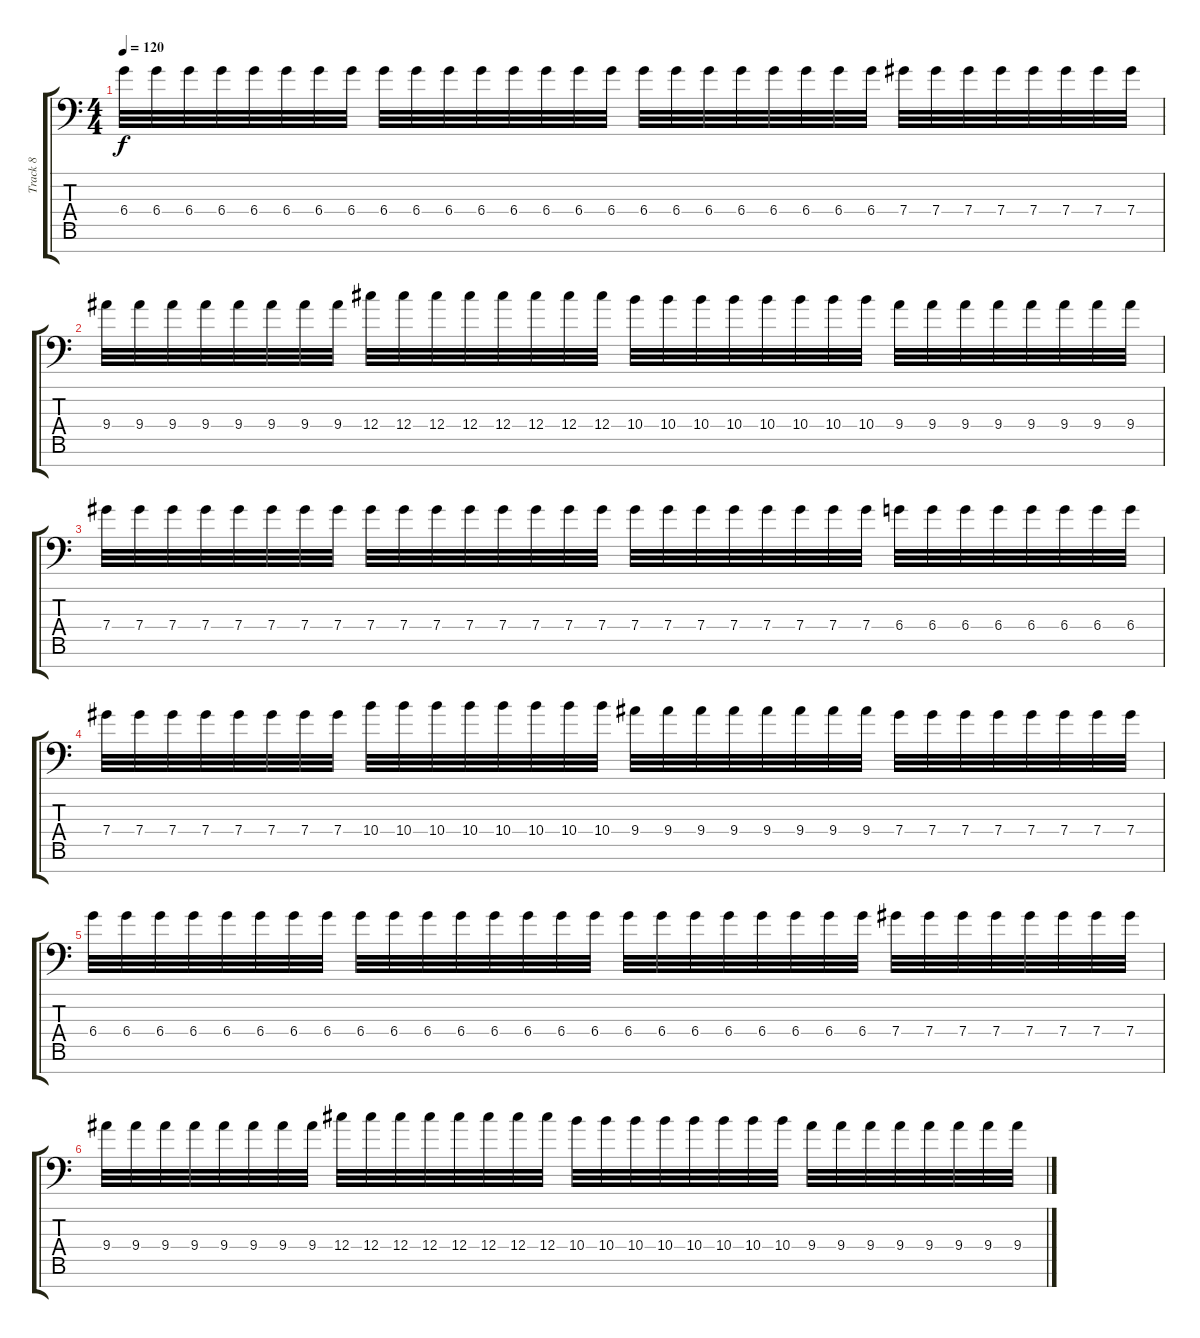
\track ("Track 8" "Track 8") {instrument distortionguitar}
\staff {score tabs}
\tuning (Eb4 Bb3 Gb3 Db3 Ab2 Eb2 Ab1) {hide}
\ts (4 4)
\tempo 120
\clef f4
\ks c
6.4.32{dy f} 6.4.32 6.4.32 6.4.32 6.4.32 6.4.32 6.4.32 6.4.32 6.4.32 6.4.32 6.4.32 6.4.32 6.4.32 6.4.32 6.4.32 6.4.32 6.4.32 6.4.32 6.4.32 6.4.32 6.4.32 6.4.32 6.4.32 6.4.32 7.4.32 7.4.32 7.4.32 7.4.32 7.4.32 7.4.32 7.4.32 7.4.32 |
9.4.32 9.4.32 9.4.32 9.4.32 9.4.32 9.4.32 9.4.32 9.4.32 12.4.32 12.4.32 12.4.32 12.4.32 12.4.32 12.4.32 12.4.32 12.4.32 10.4.32 10.4.32 10.4.32 10.4.32 10.4.32 10.4.32 10.4.32 10.4.32 9.4.32 9.4.32 9.4.32 9.4.32 9.4.32 9.4.32 9.4.32 9.4.32 |
7.4.32 7.4.32 7.4.32 7.4.32 7.4.32 7.4.32 7.4.32 7.4.32 7.4.32 7.4.32 7.4.32 7.4.32 7.4.32 7.4.32 7.4.32 7.4.32 7.4.32 7.4.32 7.4.32 7.4.32 7.4.32 7.4.32 7.4.32 7.4.32 6.4.32 6.4.32 6.4.32 6.4.32 6.4.32 6.4.32 6.4.32 6.4.32 |
7.4.32 7.4.32 7.4.32 7.4.32 7.4.32 7.4.32 7.4.32 7.4.32 10.4.32 10.4.32 10.4.32 10.4.32 10.4.32 10.4.32 10.4.32 10.4.32 9.4.32 9.4.32 9.4.32 9.4.32 9.4.32 9.4.32 9.4.32 9.4.32 7.4.32 7.4.32 7.4.32 7.4.32 7.4.32 7.4.32 7.4.32 7.4.32 |
6.4.32 6.4.32 6.4.32 6.4.32 6.4.32 6.4.32 6.4.32 6.4.32 6.4.32 6.4.32 6.4.32 6.4.32 6.4.32 6.4.32 6.4.32 6.4.32 6.4.32 6.4.32 6.4.32 6.4.32 6.4.32 6.4.32 6.4.32 6.4.32 7.4.32 7.4.32 7.4.32 7.4.32 7.4.32 7.4.32 7.4.32 7.4.32 |
9.4.32 9.4.32 9.4.32 9.4.32 9.4.32 9.4.32 9.4.32 9.4.32 12.4.32 12.4.32 12.4.32 12.4.32 12.4.32 12.4.32 12.4.32 12.4.32 10.4.32 10.4.32 10.4.32 10.4.32 10.4.32 10.4.32 10.4.32 10.4.32 9.4.32 9.4.32 9.4.32 9.4.32 9.4.32 9.4.32 9.4.32 9.4.32
